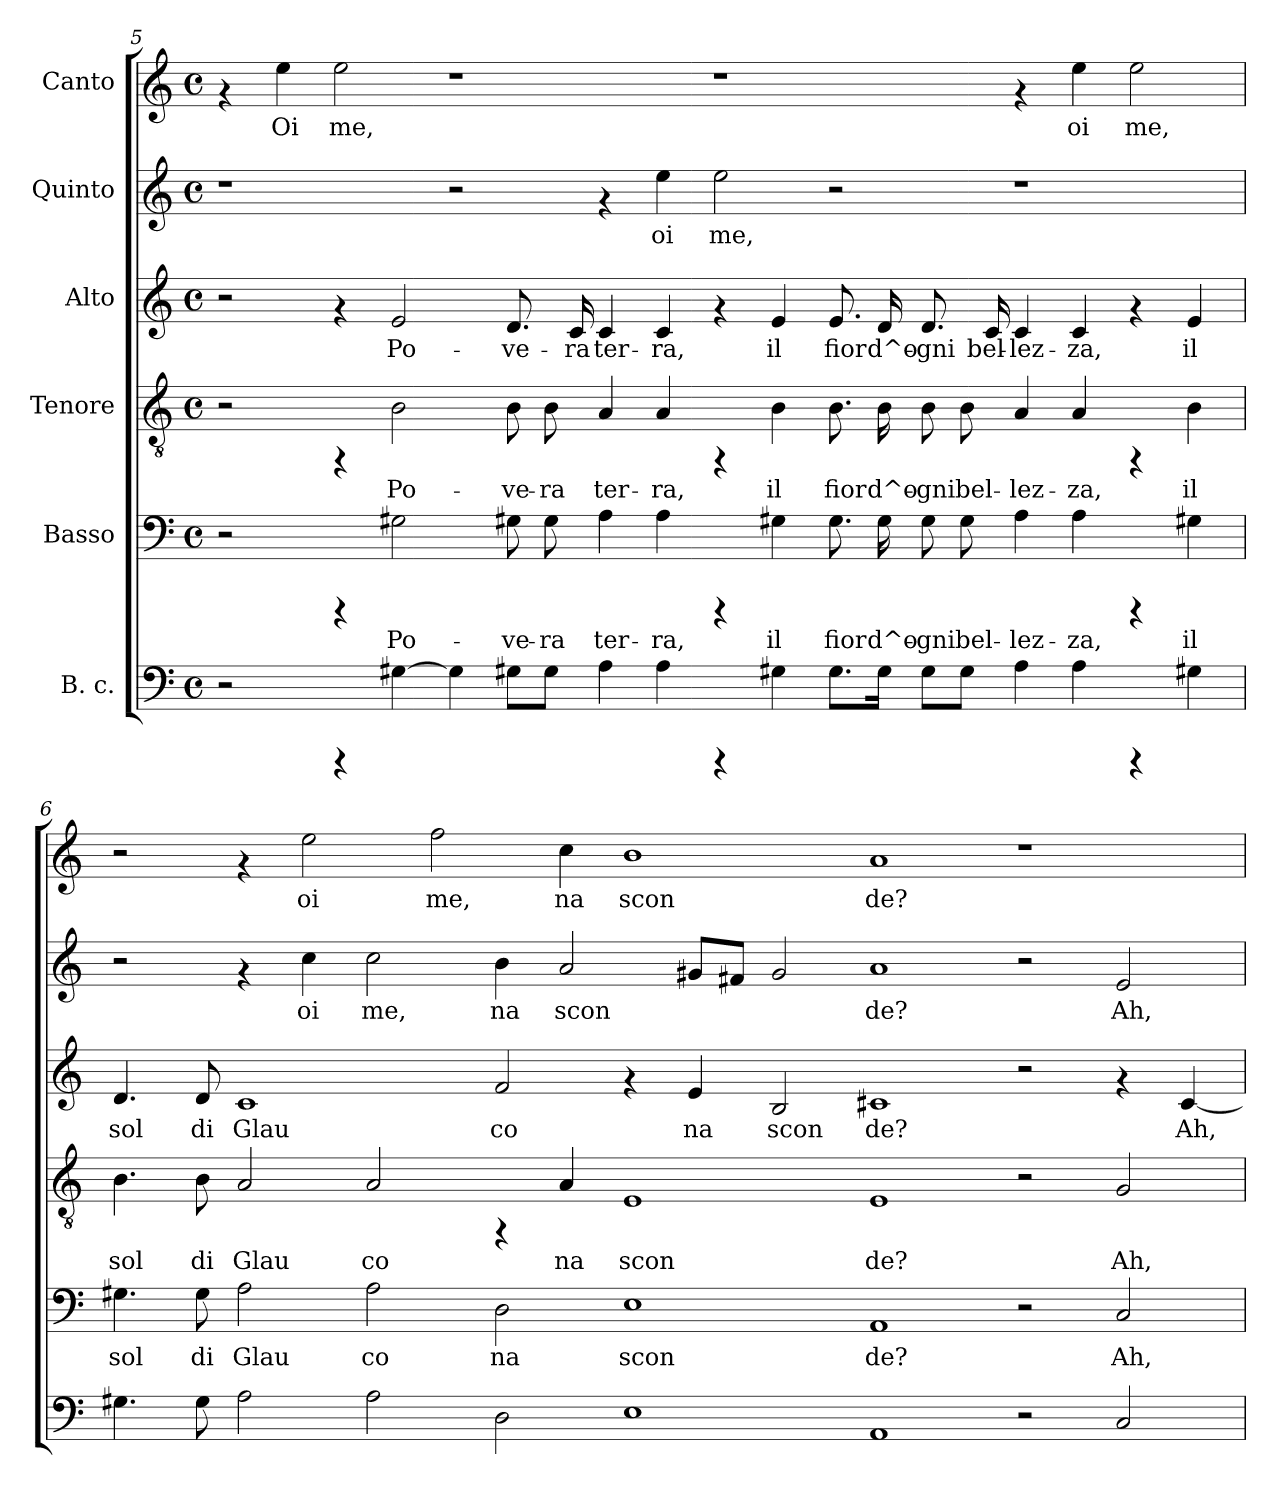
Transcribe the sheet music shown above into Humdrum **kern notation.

**kern	**kern	**text	**kern	**text	**kern	**text	**kern	**text	**kern	**text
*part6	*part5	*part5	*part4	*part4	*part3	*part3	*part2	*part2	*part1	*part1
*staff6	*staff5	*staff5	*staff4	*staff4	*staff3	*staff3	*staff2	*staff2	*staff1	*staff1
*I"B. c.	*I"Basso	*	*I"Tenore	*	*I"Alto	*	*I"Quinto	*	*I"Canto	*
!!LO:PB:g=z
*clefF4	*clefF4	*	*clefGv2	*	*clefG2	*	*clefG2	*	*clefG2	*
*k[]	*k[]	*	*k[]	*	*k[]	*	*k[]	*	*k[]	*
*C:	*C:	*	*C:	*	*C:	*	*C:	*	*C:	*
*M4/4	*M4/4	*	*M4/4	*	*M4/4	*	*M4/4	*	*M4/4	*
*met(c)	*met(c)	*	*met(c)	*	*met(c)	*	*met(c)	*	*met(c)	*
=5	=5	=5	=5	=5	=5	=5	=5	=5	=5	=5
2r	2r	.	2r	.	2r	.	1r	.	4rf	.
!	!	!	!	!	!	!	!	!	!	!LO:LY:b:rj
.	.	.	.	.	.	.	.	.	4ee\	Oi
!	!	!	!	!	!	!	!	!	!	!LO:LY:b:rj
4rCCC	4rCCC	.	4rFF	.	4rf	.	.	.	2ee\	me,
!	!	!LO:LY:b:rj	!	!LO:LY:b:rj	!	!LO:LY:b:rj	!	!	!	!
[>4G#X\	2G#X\	Po-	2B\	Po-	2e/	Po-	.	.	.	.
4G#\]	.	.	.	.	.	.	2r	.	1r	.
!	!	!LO:LY:b:rj	!	!LO:LY:b:rj	!	!LO:LY:b:rj	!	!	!	!
8G#X\L	8G#X\	-ve-	8B\	-ve-	8.d/	-ve-	.	.	.	.
!	!	!LO:LY:b:rj	!	!LO:LY:b:rj	!	!	!	!	!	!
8G#\J	8G#\	-ra	8B\	-ra	.	.	.	.	.	.
!	!	!	!	!	!	!LO:LY:b:rj	!	!	!	!
.	.	.	.	.	16c/	-ra	.	.	.	.
!	!	!LO:LY:b:rj	!	!LO:LY:b:rj	!	!LO:LY:b:rj	!	!	!	!
4A\	4A\	ter-	4A/	ter-	4c/	ter-	4rf	.	.	.
!	!	!LO:LY:b:rj	!	!LO:LY:b:rj	!	!LO:LY:b:rj	!	!LO:LY:b:rj	!	!
4A\	4A\	-ra,	4A/	-ra,	4c/	-ra,	4ee\	oi	.	.
!	!	!	!	!	!	!	!	!LO:LY:b:rj	!	!
4rCCC	4rCCC	.	4rFF	.	4rf	.	2ee\	me,	1r	.
!	!	!LO:LY:b:rj	!	!LO:LY:b:rj	!	!LO:LY:b:rj	!	!	!	!
4G#X\	4G#X\	il	4B\	il	4e/	il	.	.	.	.
!	!	!LO:LY:b:rj	!	!LO:LY:b:rj	!	!LO:LY:b:rj	!	!	!	!
8.G#\L	8.G#\	fior	8.B\	fior	8.e/	fior	2r	.	.	.
!	!	!LO:LY:b:rj	!	!LO:LY:b:rj	!	!LO:LY:b:rj	!	!	!	!
16G#\J	16G#\	d^o-	16B\	d^o-	16d/	d^o-	.	.	.	.
!	!	!LO:LY:b:rj	!	!LO:LY:b:rj	!	!LO:LY:b:rj	!	!	!	!
8G#\L	8G#\	-gni	8B\	-gni	8.d/	-gni	.	.	.	.
!	!	!LO:LY:b:rj	!	!LO:LY:b:rj	!	!	!	!	!	!
8G#\J	8G#\	bel-	8B\	bel-	.	.	.	.	.	.
!	!	!	!	!	!	!LO:LY:b:rj	!	!	!	!
.	.	.	.	.	16c/	bel-	.	.	.	.
!	!	!LO:LY:b:rj	!	!LO:LY:b:rj	!	!LO:LY:b:rj	!	!	!	!
4A\	4A\	-lez-	4A/	-lez-	4c/	-lez-	1r	.	4rf	.
!	!	!LO:LY:b:rj	!	!LO:LY:b:rj	!	!LO:LY:b:rj	!	!	!	!LO:LY:b:rj
4A\	4A\	-za,	4A/	-za,	4c/	-za,	.	.	4ee\	oi
!	!	!	!	!	!	!	!	!	!	!LO:LY:b:rj
4rCCC	4rCCC	.	4rFF	.	4rf	.	.	.	2ee\	me,
!	!	!LO:LY:b:rj	!	!LO:LY:b:rj	!	!LO:LY:b:rj	!	!	!	!
4G#X\	4G#X\	il	4B\	il	4e/	il	.	.	.	.
!!LO:PB:g=z
=6	=6	=6	=6	=6	=6	=6	=6	=6	=6	=6
!	!	!LO:LY:b:rj	!	!LO:LY:b:rj	!	!LO:LY:b:rj	!	!	!	!
4.G#X\	4.G#X\	sol	4.B\	sol	4.d/	sol	2r	.	2r	.
!	!	!LO:LY:b:rj	!	!LO:LY:b:rj	!	!LO:LY:b:rj	!	!	!	!
8G#\	8G#\	di	8B\	di	8d/	di	.	.	.	.
!	!	!LO:LY:b:rj	!	!LO:LY:b:rj	!	!LO:LY:b:rj	!	!	!	!
2A\	2A\	Glau	2A/	Glau	1c	Glau	4rf	.	4rf	.
!	!	!	!	!	!	!	!	!LO:LY:b:rj	!	!LO:LY:b:rj
.	.	.	.	.	.	.	4cc\	oi	2ee\	oi
!	!	!LO:LY:b:rj	!	!LO:LY:b:rj	!	!	!	!LO:LY:b:rj	!	!
2A\	2A\	co	2A/	co	.	.	2cc\	me,	.	.
!	!	!	!	!	!	!	!	!	!	!LO:LY:b:rj
.	.	.	.	.	.	.	.	.	2ff\	me,
!	!	!LO:LY:b:rj	!	!	!	!LO:LY:b:rj	!	!LO:LY:b:rj	!	!
2D\	2D\	na	4rFF	.	2f/	co	4b\	na	.	.
!	!	!	!	!LO:LY:b:rj	!	!	!	!LO:LY:b:rj	!	!LO:LY:b:rj
.	.	.	4A/	na	.	.	2a/	scon	4cc\	na
!	!	!LO:LY:b:rj	!	!LO:LY:b:rj	!	!	!	!	!	!LO:LY:b:rj
1E	1E	scon	1E	scon	4rf	.	.	.	1b	scon
!	!	!	!	!	!	!LO:LY:b:rj	!	!LO:LY:b:rj	!	!
.	.	.	.	.	4e/	na	8g#X/L	.	.	.
!	!	!	!	!	!	!	!	!LO:LY:b:rj	!	!
.	.	.	.	.	.	.	8f#X/J	.	.	.
!	!	!	!	!	!	!LO:LY:b:rj	!	!LO:LY:b:rj	!	!
.	.	.	.	.	2B/	scon	2g#/	.	.	.
!	!	!LO:LY:b:rj	!	!LO:LY:b:rj	!	!LO:LY:b:rj	!	!LO:LY:b:rj	!	!LO:LY:b:rj
1AA	1AA	de?	1E	de?	1c#X	de?	1a	de?	1a	de?
2r	2r	.	2r	.	2r	.	2r	.	1r	.
!	!	!LO:LY:b:rj	!	!LO:LY:b:rj	!	!	!	!LO:LY:b:rj	!	!
2C/	2C/	Ah,	2G/	Ah,	4rf	.	2e/	Ah,	.	.
!	!	!	!	!	!	!LO:LY:b:rj	!	!	!	!
.	.	.	.	.	[<4c#/	Ah,	.	.	.	.
=	=	=	=	=	=	=	=	=	=	=
*-	*-	*-	*-	*-	*-	*-	*-	*-	*-	*-
